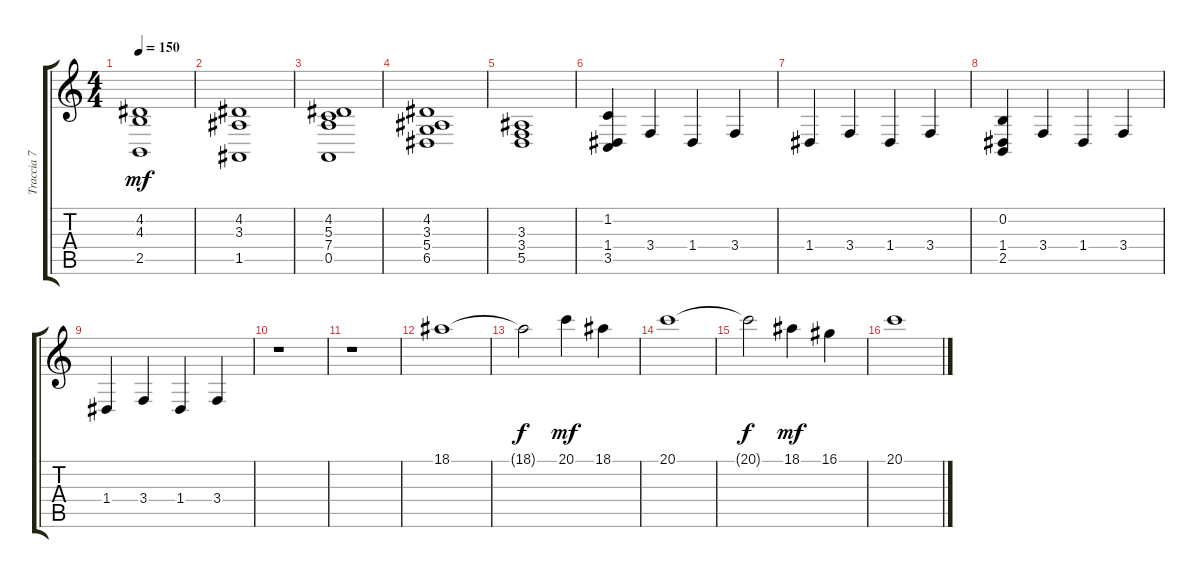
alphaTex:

\track ("Traccia 7" "Traccia 7") {instrument stringensemble2}
\staff {score tabs}
\tuning (E4 B3 G3 D3 A2 E2) {hide}
\ts (4 4)
\tempo 150
\clef g2
\ks c
(4.2 4.3 2.5).1{dy mf} |
(4.2 3.3 1.5).1 |
(4.2 5.3 7.4 0.5).1 |
(4.2 3.3 5.4 6.5).1 |
(3.3 3.4 5.5).1 |
(1.2 1.4 3.5).4 3.4.4 1.4.4 3.4.4 |
1.4.4 3.4.4 1.4.4 3.4.4 |
(0.2 1.4 2.5).4 3.4.4 1.4.4 3.4.4 |
1.4.4 3.4.4 1.4.4 3.4.4 |
r.1 |
r.1 |
18.1.1 |
18.1{t}.2{dy f} 20.1.4{dy mf} 18.1.4 |
20.1.1 |
20.1{t}.2{dy f} 18.1.4{dy mf} 16.1.4 |
20.1.1
